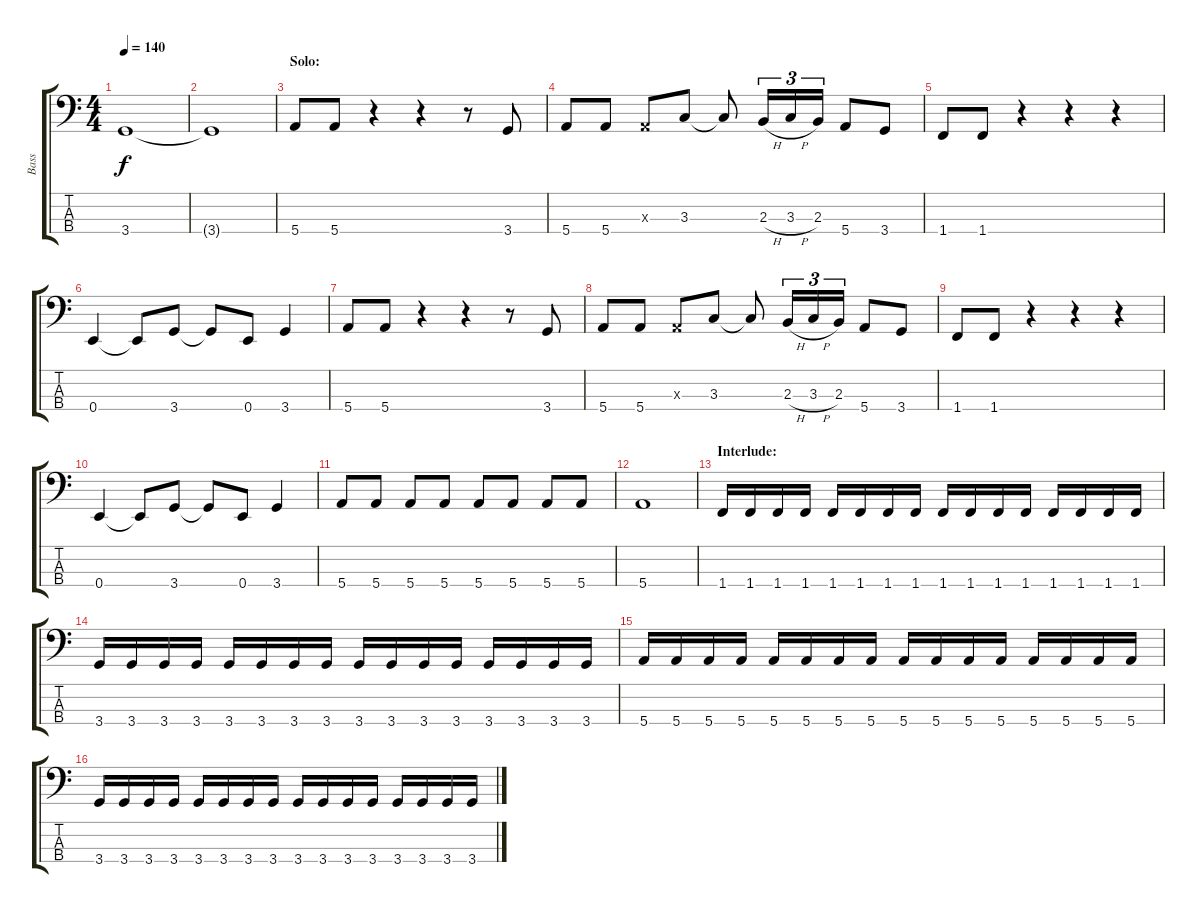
\track ("Bass" "Bass") {instrument electricbasspick}
\staff {score tabs}
\tuning (G2 D2 A1 E1) {hide}
\ts (4 4)
\tempo 140
\clef f4
\ks c
3.4.1{dy f} |
3.4{t}.1 |
\section ("" "Solo:")
5.4.8 5.4.8 r.4 r.4 r.8 3.4.8 |
5.4.8 5.4.8 0.3{x}.8 3.3.8 3.3{t}.8 2.3{h}.16{tu (3 2)} 3.3{h}.16{tu (3 2)} 2.3.16{tu (3 2)} 5.4.8 3.4.8 |
1.4.8 1.4.8 r.4 r.4 r.4 |
0.4.4 0.4{t}.8 3.4.8 3.4{t}.8 0.4.8 3.4.4 |
5.4.8 5.4.8 r.4 r.4 r.8 3.4.8 |
5.4.8 5.4.8 0.3{x}.8 3.3.8 3.3{t}.8 2.3{h}.16{tu (3 2)} 3.3{h}.16{tu (3 2)} 2.3.16{tu (3 2)} 5.4.8 3.4.8 |
1.4.8 1.4.8 r.4 r.4 r.4 |
0.4.4 0.4{t}.8 3.4.8 3.4{t}.8 0.4.8 3.4.4 |
5.4.8 5.4.8 5.4.8 5.4.8 5.4.8 5.4.8 5.4.8 5.4.8 |
5.4.1 |
\section ("" "Interlude:")
1.4.16 1.4.16 1.4.16 1.4.16 1.4.16 1.4.16 1.4.16 1.4.16 1.4.16 1.4.16 1.4.16 1.4.16 1.4.16 1.4.16 1.4.16 1.4.16 |
3.4.16 3.4.16 3.4.16 3.4.16 3.4.16 3.4.16 3.4.16 3.4.16 3.4.16 3.4.16 3.4.16 3.4.16 3.4.16 3.4.16 3.4.16 3.4.16 |
5.4.16 5.4.16 5.4.16 5.4.16 5.4.16 5.4.16 5.4.16 5.4.16 5.4.16 5.4.16 5.4.16 5.4.16 5.4.16 5.4.16 5.4.16 5.4.16 |
3.4.16 3.4.16 3.4.16 3.4.16 3.4.16 3.4.16 3.4.16 3.4.16 3.4.16 3.4.16 3.4.16 3.4.16 3.4.16 3.4.16 3.4.16 3.4.16
